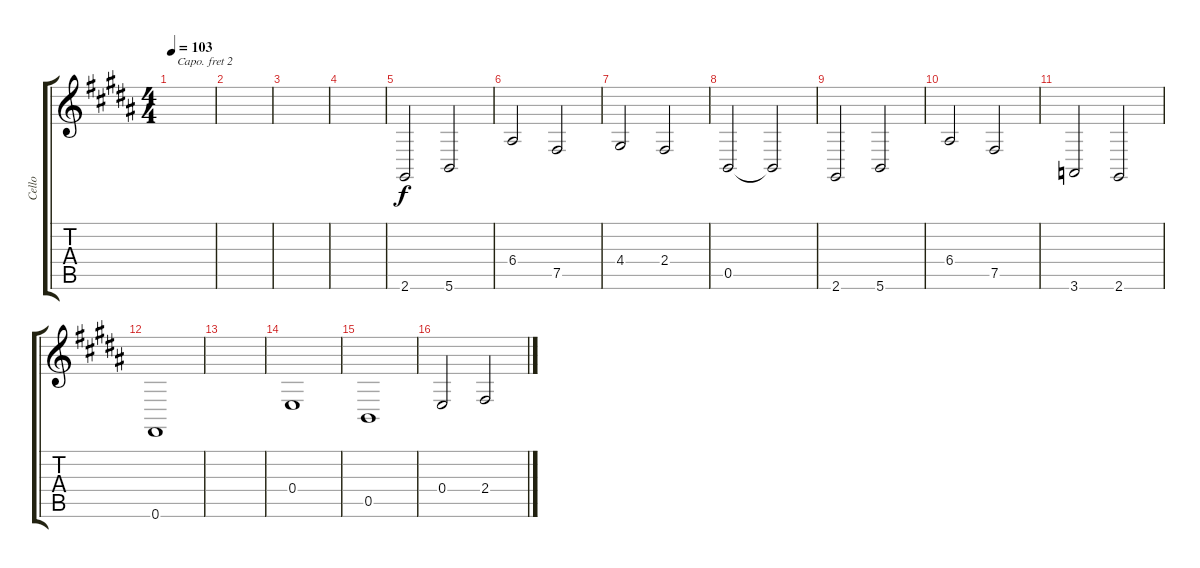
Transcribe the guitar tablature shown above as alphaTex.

\track ("Cello" "Cello") {instrument cello}
\staff {score tabs}
\capo 2
\tuning (E4 B3 G3 D3 A2 E2) {hide}
\ts (4 4)
\tempo 103
\clef g2
\ks b
|
|
|
|
2.6.2 5.6.2 |
6.4.2 7.5.2 |
4.4.2 2.4.2 |
0.5.2 0.5{t}.2 |
2.6.2 5.6.2 |
6.4.2 7.5.2 |
3.6.2 2.6.2 |
0.6.1 |
|
0.4.1 |
0.5.1 |
0.4.2 2.4.2
